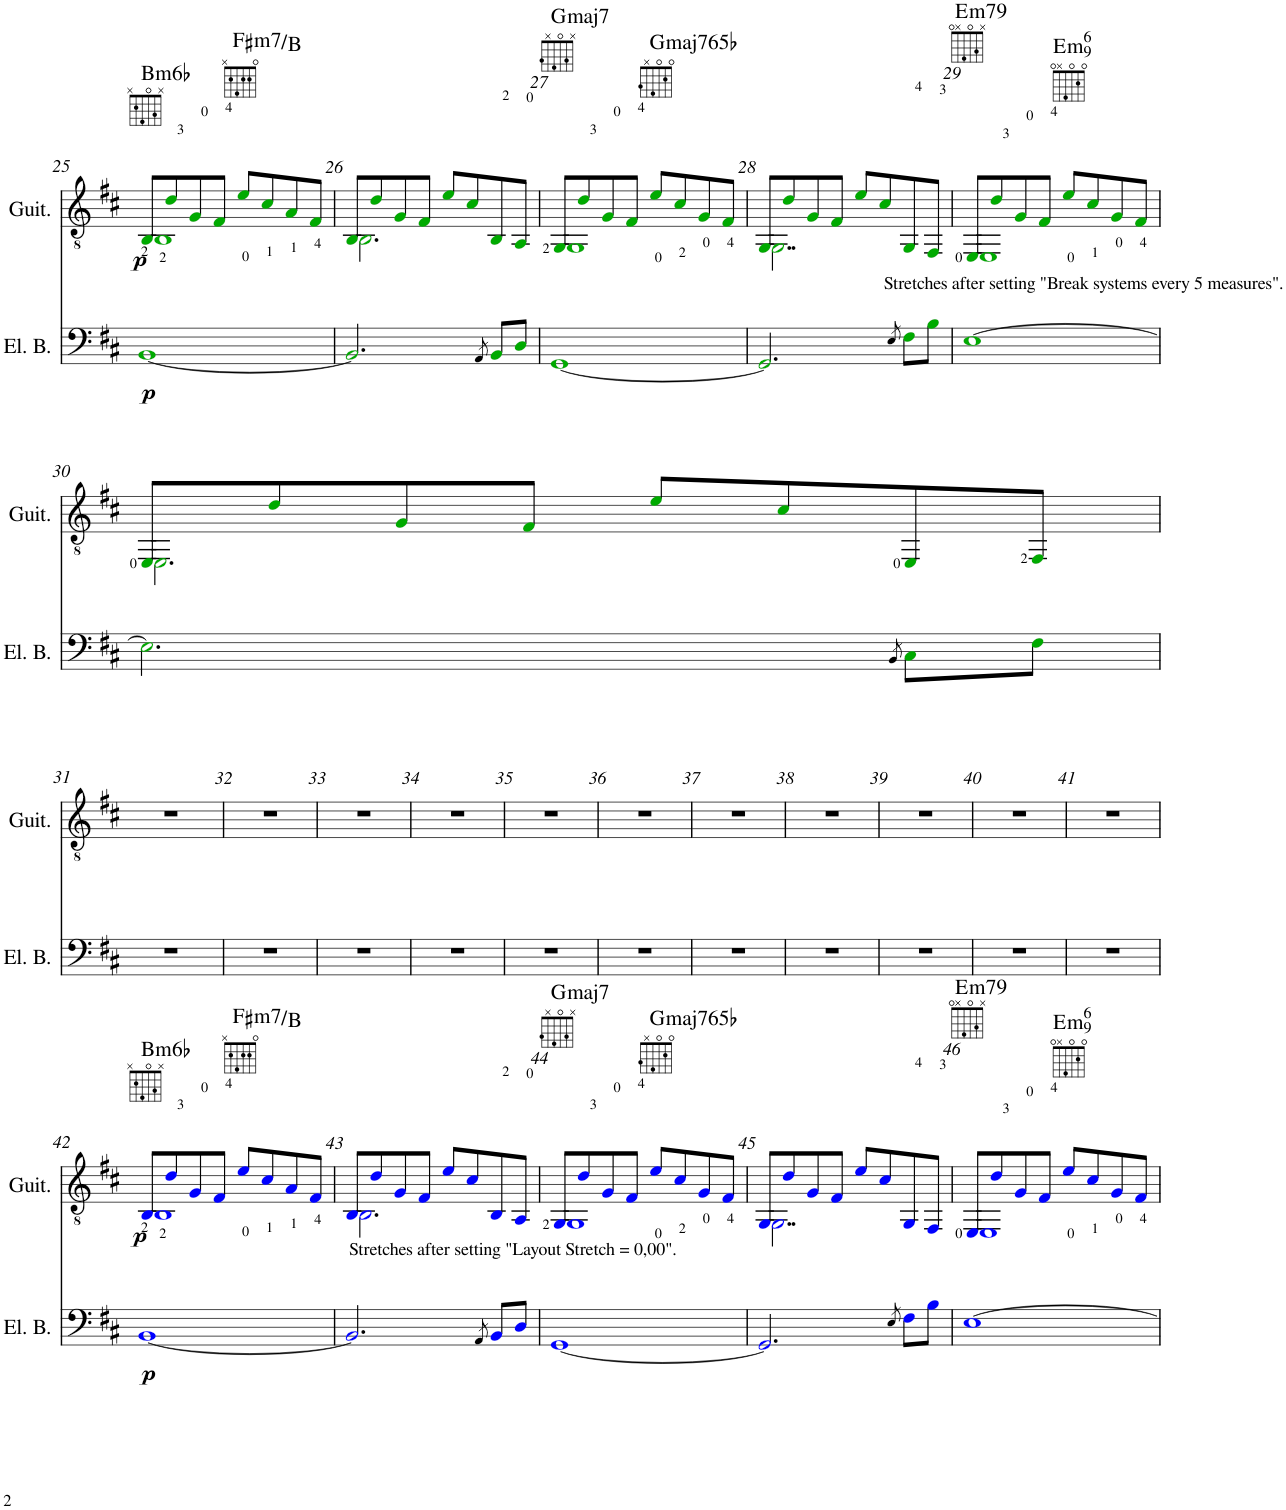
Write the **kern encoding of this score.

**kern	**dynam	**kern	**dynam	**harte
*part2	*part2	*part1	*part1	*part1
*staff2	*staff2	*staff1	*staff1	*
*I"Electric Bass	*	*I"Acoustic Guitar	*	*
*I'El. B.	*	*I'Guit.	*	*
!!LO:PB:g=z
*clefF4	*	*clefGv2	*	*
*Trd7c12	*	*	*	*
*k[f#c#]	*	*k[f#c#]	*	*
*M4/4	*	*M4/4	*	*
=25	=25	=25	=25	=25
*	*	*^	*	*
*	*	*	*^	*	*
!	!LO:DY:b	!	!	!	!LO:DY:b	!LO:H:kt=m
[1BBi	p	8BBi/L	2ryy	1BBi	p	B:min(b6)
.	.	8di/	.	.	.	.
.	.	8Gi/	.	.	.	.
.	.	8F#i/J	.	.	.	.
!	!	!	!	!	!	!LO:H:kt=m7
.	.	8e<i/L	2ryy	.	.	F#:min7/4
.	.	8c#<i/	.	.	.	.
.	.	8A<i/	.	.	.	.
.	.	8F#<i/J	.	.	.	.
=26	=26	=26	=26	=26	=26	=26
2.BBi/]	.	8BBi/L	2ryy	2.BBi\	.	.
.	.	8di/	.	.	.	.
.	.	8Gi/	.	.	.	.
.	.	8F#i/J	.	.	.	.
.	.	8ei/L	2ryy	.	.	.
.	.	8c#i/	.	.	.	.
8qAA/	.	.	.	.	.	.
8BBi/L	.	8BBi/	.	8ryy	.	.
8Di/J	.	8AAi/J	.	8ryy	.	.
=27	=27	=27	=27	=27	=27	=27
!	!	!	!	!	!	!LO:H:kt=maj7
[1GGi	.	8GGi/L	2ryy	1GGi	.	G:maj7
.	.	8di/	.	.	.	.
.	.	8Gi/	.	.	.	.
.	.	8F#i/J	.	.	.	.
!	!	!	!	!	!	!LO:H:kt=maj
.	.	8e<i/L	2ryy	.	.	G:maj(b765)
.	.	8c#<i/	.	.	.	.
.	.	8G<i/	.	.	.	.
.	.	8F#<i/J	.	.	.	.
=28	=28	=28	=28	=28	=28	=28
2.GGi/]	.	8GGi/L	2ryy	2..GGi\	.	.
.	.	8di/	.	.	.	.
.	.	8Gi/	.	.	.	.
.	.	8F#i/J	.	.	.	.
.	.	8ei/L	2ryy	.	.	.
.	.	8c#i/	.	.	.	.
8qE/	.	.	.	.	.	.
8F#i\L	.	8GGi/	.	.	.	.
8Bi\J	.	8FF#i/J	.	8ryy	.	.
=29	=29	=29	=29	=29	=29	=29
!LO:TX:a:t=Stretches after setting "Break systems every 5 measures".	!	!	!	!	!	!LO:H:kt=m79
[1Ei	.	8EEi/L	2ryy	1EEi	.	E:min
.	.	8di/	.	.	.	.
.	.	8Gi/	.	.	.	.
.	.	8F#i/J	.	.	.	.
!	!	!	!	!	!	!LO:H:kt=m6
.	.	8e<i/L	2ryy	.	.	E:min6(9)
.	.	8c#<i/	.	.	.	.
.	.	8G<i/	.	.	.	.
.	.	8F#<i/J	.	.	.	.
!!LO:LB:g=z	!!	!!
=30	=30	=30	=30	=30	=30	=30
2.Ei\]	.	8EEi/L	2ryy	2.EEi\	.	.
.	.	8di/	.	.	.	.
.	.	8Gi/	.	.	.	.
.	.	8F#i/J	.	.	.	.
.	.	8ei/L	2ryy	.	.	.
.	.	8c#i/	.	.	.	.
8qBB/	.	.	.	.	.	.
8C#i\L	.	8EEi/	.	4ryy	.	.
8F#i\J	.	8FF#i/J	.	.	.	.
*	*	*v	*v	*v	*	*
!!LO:LB:g=z
=31	=31	=31	=31	=31
1r	.	1r	.	.
=32	=32	=32	=32	=32
1r	.	1r	.	.
=33	=33	=33	=33	=33
1r	.	1r	.	.
=34	=34	=34	=34	=34
1r	.	1r	.	.
=35	=35	=35	=35	=35
1r	.	1r	.	.
=36	=36	=36	=36	=36
1r	.	1r	.	.
=37	=37	=37	=37	=37
1r	.	1r	.	.
=38	=38	=38	=38	=38
1r	.	1r	.	.
=39	=39	=39	=39	=39
1r	.	1r	.	.
=40	=40	=40	=40	=40
1r	.	1r	.	.
=41	=41	=41	=41	=41
1r	.	1r	.	.
!!LO:LB:g=z
=42	=42	=42	=42	=42
*	*	*^	*	*
*	*	*	*^	*	*
!	!LO:DY:b	!	!	!	!LO:DY:b	!LO:H:kt=m
[1BBj	p	8BBj/L	2ryy	1BBj	p	B:min(b6)
.	.	8dj/	.	.	.	.
.	.	8Gj/	.	.	.	.
.	.	8F#j/J	.	.	.	.
!	!	!	!	!	!	!LO:H:kt=m7
.	.	8e<j/L	2ryy	.	.	F#:min7/4
.	.	8c#<j/	.	.	.	.
.	.	8A<j/	.	.	.	.
.	.	8F#<j/J	.	.	.	.
=43	=43	=43	=43	=43	=43	=43
!LO:TX:a:t=Stretches after setting "Layout Stretch = 0,00".	!	!	!	!	!	!
2.BBj/]	.	8BBj/L	2ryy	2.BBj\	.	.
.	.	8dj/	.	.	.	.
.	.	8Gj/	.	.	.	.
.	.	8F#j/J	.	.	.	.
.	.	8ej/L	2ryy	.	.	.
.	.	8c#j/	.	.	.	.
8qAA/	.	.	.	.	.	.
8BBj/L	.	8BBj/	.	8ryy	.	.
8Dj/J	.	8AAj/J	.	8ryy	.	.
=44	=44	=44	=44	=44	=44	=44
!	!	!	!	!	!	!LO:H:kt=maj7
[1GGj	.	8GGj/L	2ryy	1GGj	.	G:maj7
.	.	8dj/	.	.	.	.
.	.	8Gj/	.	.	.	.
.	.	8F#j/J	.	.	.	.
!	!	!	!	!	!	!LO:H:kt=maj
.	.	8e<j/L	2ryy	.	.	G:maj(b765)
.	.	8c#<j/	.	.	.	.
.	.	8G<j/	.	.	.	.
.	.	8F#<j/J	.	.	.	.
=45	=45	=45	=45	=45	=45	=45
2.GGj/]	.	8GGj/L	2ryy	2..GGj\	.	.
.	.	8dj/	.	.	.	.
.	.	8Gj/	.	.	.	.
.	.	8F#j/J	.	.	.	.
.	.	8ej/L	2ryy	.	.	.
.	.	8c#j/	.	.	.	.
8qE/	.	.	.	.	.	.
8F#j\L	.	8GGj/	.	.	.	.
8Bj\J	.	8FF#j/J	.	8ryy	.	.
=46	=46	=46	=46	=46	=46	=46
!	!	!	!	!	!	!LO:H:kt=m79
[1Ej	.	8EEj/L	2ryy	1EEj	.	E:min
.	.	8dj/	.	.	.	.
.	.	8Gj/	.	.	.	.
.	.	8F#j/J	.	.	.	.
!	!	!	!	!	!	!LO:H:kt=m6
.	.	8e<j/L	2ryy	.	.	E:min6(9)
.	.	8c#<j/	.	.	.	.
.	.	8G<j/	.	.	.	.
.	.	8F#<j/J	.	.	.	.
*	*	*v	*v	*v	*	*
=	=	=	=	=
*-	*-	*-	*-	*-
